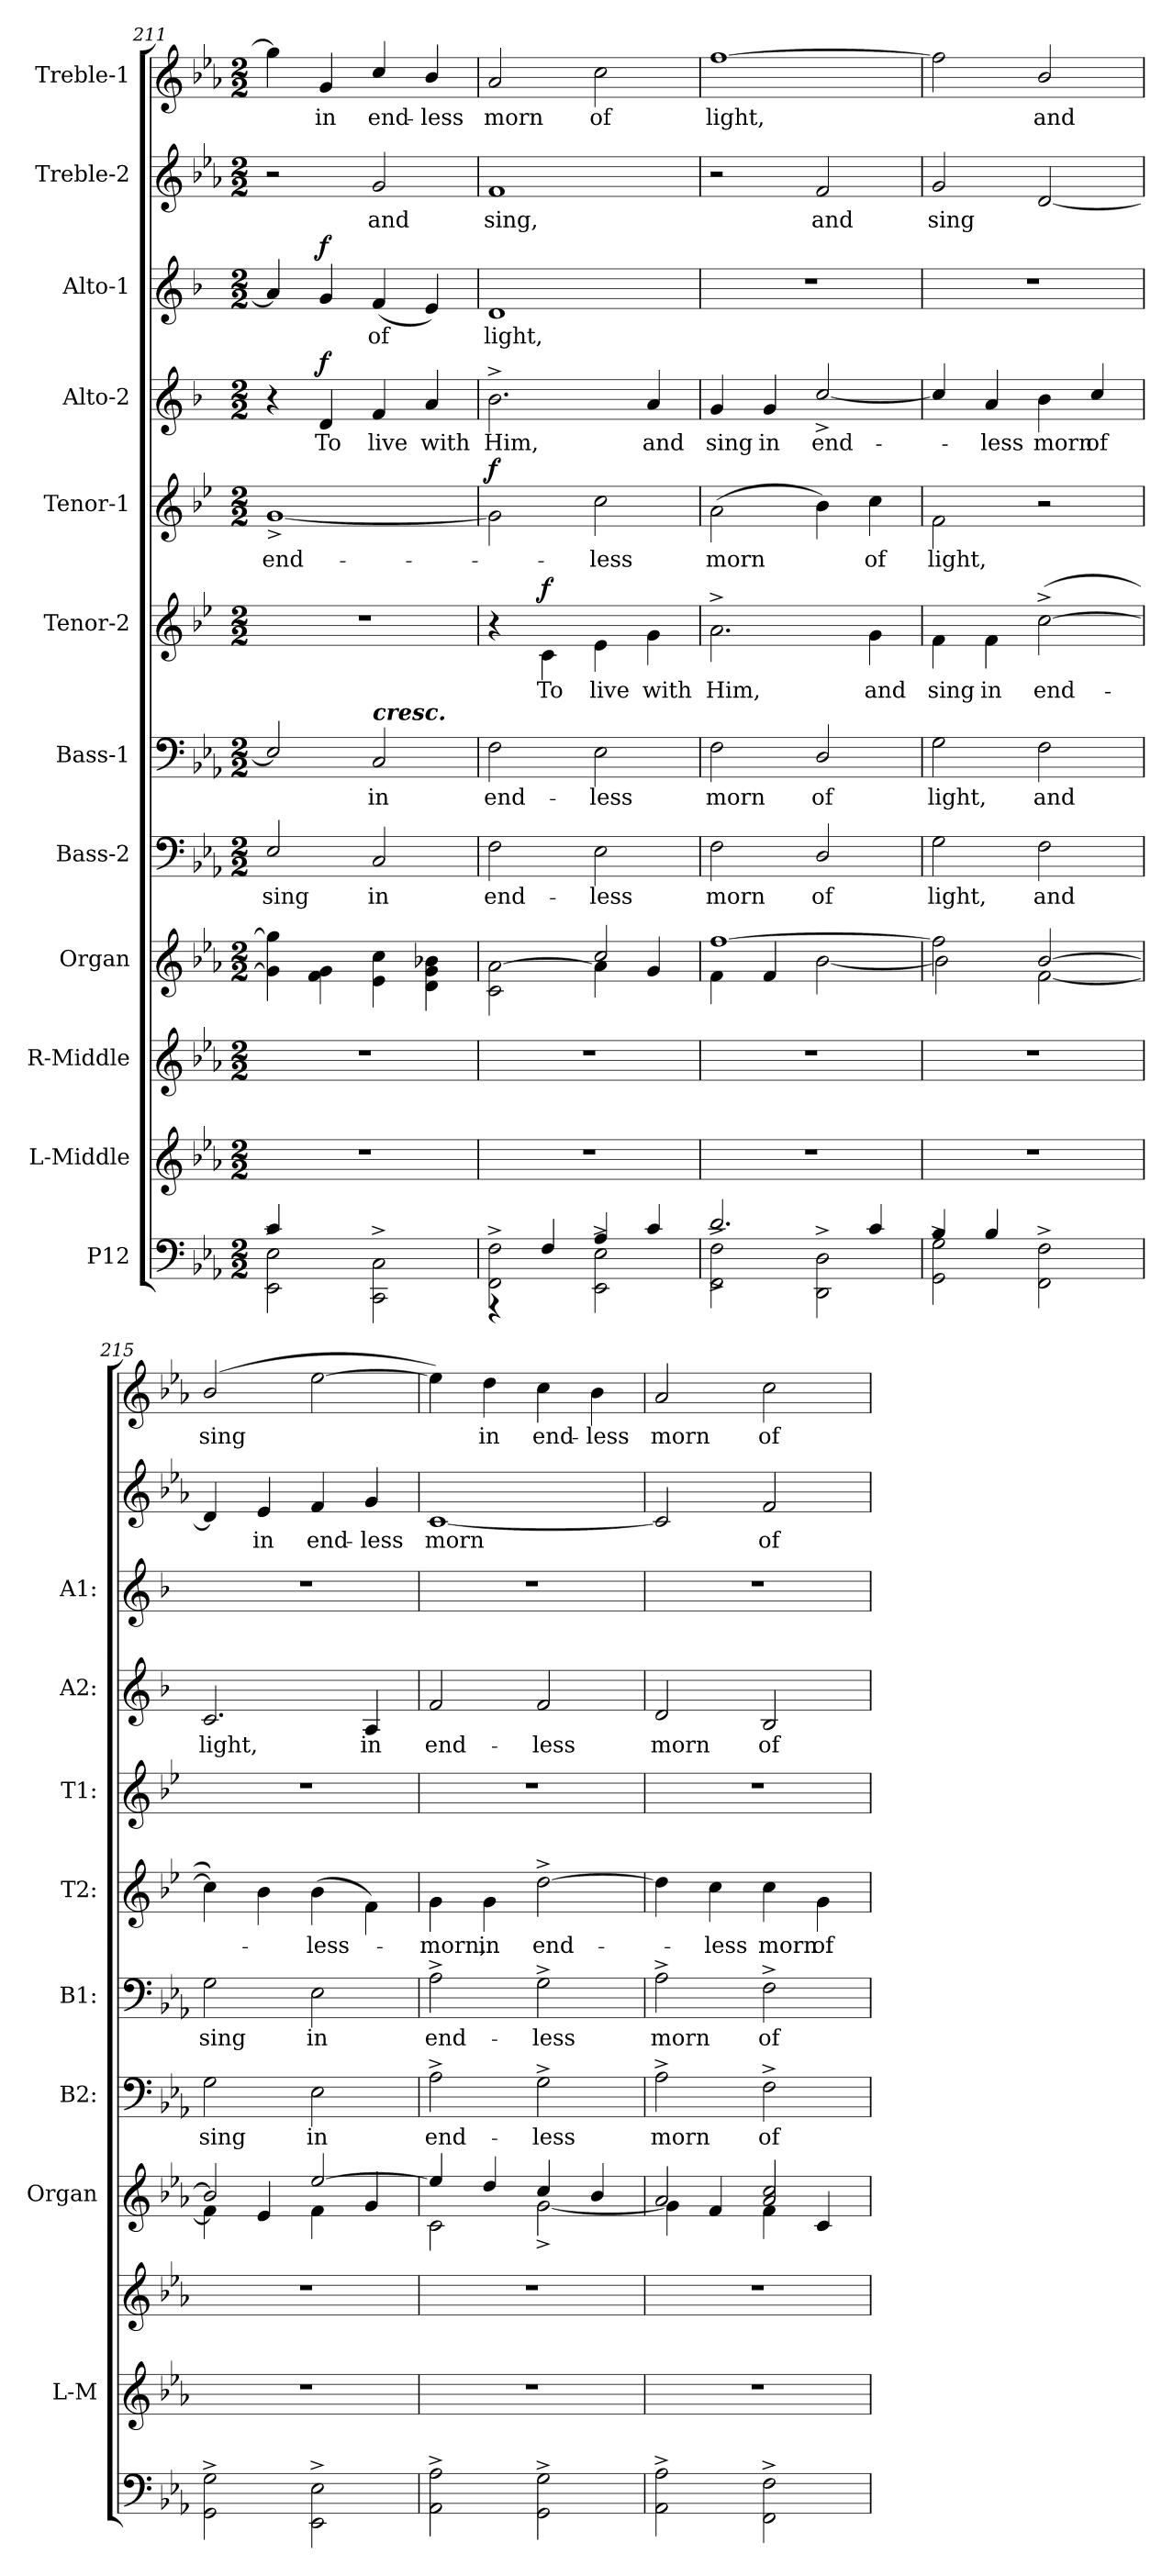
**kern	**kern	**kern	**kern	**kern	**text	**kern	**text	**kern	**text	**dynam	**kern	**text	**dynam	**kern	**text	**dynam	**kern	**text	**dynam	**kern	**text	**kern	**text
*part12	*part11	*part10	*part9	*part8	*part8	*part7	*part7	*part6	*part6	*part6	*part5	*part5	*part5	*part4	*part4	*part4	*part3	*part3	*part3	*part2	*part2	*part1	*part1
*staff12	*staff11	*staff10	*staff9	*staff8	*staff8	*staff7	*staff7	*staff6	*staff6	*staff6	*staff5	*staff5	*staff5	*staff4	*staff4	*staff4	*staff3	*staff3	*staff3	*staff2	*staff2	*staff1	*staff1
*I"P12	*I"L-Middle	*I"R-Middle	*I"Organ	*I"Bass-2	*	*I"Bass-1	*	*I"Tenor-2	*	*	*I"Tenor-1	*	*	*I"Alto-2	*	*	*I"Alto-1	*	*	*I"Treble-2	*	*I"Treble-1	*
*	*I'L-M	*	*I'Organ	*I'B2:	*	*I'B1:	*	*I'T2:	*	*	*I'T1:	*	*	*I'A2:	*	*	*I'A1:	*	*	*	*	*	*
*clefF4	*clefG2	*clefG2	*clefG2	*clefF4	*	*clefF4	*	*clefG2	*	*	*clefG2	*	*	*clefG2	*	*	*clefG2	*	*	*clefG2	*	*clefG2	*
*	*	*	*	*	*	*	*	*ITrd4c7	*	*	*ITrd4c7	*	*	*ITrd1c2	*	*	*ITrd1c2	*	*	*ITrd-7c-12	*	*ITrd-7c-12	*
*k[b-e-a-]	*k[b-e-a-]	*k[b-e-a-]	*k[b-e-a-]	*k[b-e-a-]	*	*k[b-e-a-]	*	*k[b-e-a-]	*	*	*k[b-e-a-]	*	*	*k[b-e-a-]	*	*	*k[b-e-a-]	*	*	*k[b-e-a-]	*	*k[b-e-a-]	*
*E-:	*E-:	*E-:	*E-:	*E-:	*	*E-:	*	*E-:	*	*	*E-:	*	*	*E-:	*	*	*E-:	*	*	*E-:	*	*E-:	*
*M2/2	*M2/2	*M2/2	*M2/2	*M2/2	*	*M2/2	*	*M2/2	*	*	*M2/2	*	*	*M2/2	*	*	*M2/2	*	*	*M2/2	*	*M2/2	*
=211	=211	=211	=211	=211	=211	=211	=211	=211	=211	=211	=211	=211	=211	=211	=211	=211	=211	=211	=211	=211	=211	=211	=211
*^	*	*	*^	*	*	*	*	*	*	*	*	*	*	*	*	*	*	*	*	*	*	*	*
!	!	!	!	!	!	!	!LO:LY:b	!	!	!	!	!	!	!LO:LY:b	!	!	!	!	!	!	!	!	!	!	!
2EE-\^ 2E-\^	4c/	1r	1r	1ryy	4g\] 4gg\]	2E-/	sing	2E-/]	.	1r	.	.	[1c^	end-	.	4r	.	.	4g/]	.	.	2r	.	4ggg\]	.
!	!	!	!	!	!	!	!	!	!	!	!	!	!	!	!	!	!LO:LY:b	!LO:DY:b	!	!	!LO:DY:b	!	!	!	!LO:LY:b
.	4ryy	.	.	.	4f\ 4g\	.	.	.	.	.	.	.	.	.	.	4c/	To	f	4f/	.	f	.	.	4gg/	in
!	!	!	!	!	!	!	!	!LO:TX:a:Bi:t=cresc.	!	!	!	!	!	!	!	!	!	!	!	!	!	!	!	!	!
!	!	!	!	!	!	!	!LO:LY:b	!	!LO:LY:b	!	!	!	!	!	!	!	!LO:LY:b	!	!	!LO:LY:b	!	!	!LO:LY:b	!	!LO:LY:b
2CC\^ 2C\^	2ryy	.	.	.	4e-\ 4cc\	2C/	in	2C/	in	.	.	.	.	.	.	4e-/	live	.	(<4e-/	of	.	2gg/	and	4ccc/	end-
!	!	!	!	!	!	!	!	!	!	!	!	!	!	!	!	!	!LO:LY:b	!	!	!	!	!	!	!	!LO:LY:b
.	.	.	.	.	4d\ 4g\ 4b-X\	.	.	.	.	.	.	.	.	.	.	4g/	with	.	4d/)	.	.	.	.	4bb-/	-less
=212	=212	=212	=212	=212	=212	=212	=212	=212	=212	=212	=212	=212	=212	=212	=212	=212	=212	=212	=212	=212	=212	=212	=212	=212	=212
!	!	!	!	!	!	!	!LO:LY:b	!	!LO:LY:b	!	!	!	!	!	!LO:DY:b	!	!LO:LY:b	!	!	!LO:LY:b	!	!	!LO:LY:b	!	!LO:LY:b
2FF\^ 2F\^	4r	1r	1r	2ryy	2c\ [2a-\	2F\	end-	2F\	end-	4r	.	.	2c\]	.	f	2.a-^\	Him,	.	1c	light,	.	1ff	sing,	2aa-/	morn
!	!	!	!	!	!	!	!	!	!	!	!LO:LY:b	!LO:DY:b	!	!	!	!	!	!	!	!	!	!	!	!	!
.	4F/	.	.	.	.	.	.	.	.	4F\	To	f	.	.	.	.	.	.	.	.	.	.	.	.	.
!	!	!	!	!	!	!	!LO:LY:b	!	!LO:LY:b	!	!LO:LY:b	!	!	!LO:LY:b	!	!	!	!	!	!	!	!	!	!	!LO:LY:b
2EE-\^ 2E-\^	4A-/	.	.	2cc/	4a-\]	2E-\	-less	2E-\	-less	4A-\	live	.	2f\	-less	.	.	.	.	.	.	.	.	.	2ccc\	of
!	!	!	!	!	!	!	!	!	!	!	!LO:LY:b	!	!	!	!	!	!LO:LY:b	!	!	!	!	!	!	!	!
.	4c/	.	.	.	4g/	.	.	.	.	4c\	with	.	.	.	.	4g/	and	.	.	.	.	.	.	.	.
=213	=213	=213	=213	=213	=213	=213	=213	=213	=213	=213	=213	=213	=213	=213	=213	=213	=213	=213	=213	=213	=213	=213	=213	=213	=213
!	!	!	!	!	!	!	!LO:LY:b	!	!LO:LY:b	!	!LO:LY:b	!	!	!LO:LY:b	!	!	!LO:LY:b	!	!	!	!	!	!	!	!LO:LY:b
2FF\^ 2F\^	2.d^/	1r	1r	[1ff	4f\	2F\	morn	2F\	morn	2.d^\	Him,	.	(>2d\	morn	.	4f/	sing	.	1r	.	.	2r	.	[1fff	light,
!	!	!	!	!	!	!	!	!	!	!	!	!	!	!	!	!	!LO:LY:b	!	!	!	!	!	!	!	!
.	.	.	.	.	4f/	.	.	.	.	.	.	.	.	.	.	4f/	in	.	.	.	.	.	.	.	.
!	!	!	!	!	!	!	!LO:LY:b	!	!LO:LY:b	!	!	!	!	!	!	!	!LO:LY:b	!	!	!	!	!	!LO:LY:b	!	!
2DD\^ 2D\^	.	.	.	.	[2b-\	2D/	of	2D/	of	.	.	.	4e-\)	.	.	[2b-^/	end-	.	.	.	.	2ff/	and	.	.
!	!	!	!	!	!	!	!	!	!	!	!LO:LY:b	!	!	!LO:LY:b	!	!	!	!	!	!	!	!	!	!	!
.	4c/	.	.	.	.	.	.	.	.	4c\	and	.	4f\	of	.	.	.	.	.	.	.	.	.	.	.
=214	=214	=214	=214	=214	=214	=214	=214	=214	=214	=214	=214	=214	=214	=214	=214	=214	=214	=214	=214	=214	=214	=214	=214	=214	=214
!	!	!	!	!	!	!	!LO:LY:b	!	!LO:LY:b	!	!LO:LY:b	!	!	!LO:LY:b	!	!	!	!	!	!	!	!	!LO:LY:b	!	!
2GG\^ 2G\^	4B-/	1r	1r	2ff\]	2b-\]	2G\	light,	2G\	light,	4B-\	sing	.	2B-\	light,	.	4b-/]	.	.	1r	.	.	2gg/	sing	2fff\]	.
!	!	!	!	!	!	!	!	!	!	!	!LO:LY:b	!	!	!	!	!	!LO:LY:b	!	!	!	!	!	!	!	!
.	4B-/	.	.	.	.	.	.	.	.	4B-\	in	.	.	.	.	4g/	-less	.	.	.	.	.	.	.	.
!	!	!	!	!	!	!	!LO:LY:b	!	!LO:LY:b	!	!LO:LY:b	!	!	!	!	!	!LO:LY:b	!	!	!	!	!	!	!	!LO:LY:b
2FF\^ 2F\^	2ryy	.	.	[2b-/	[2f\	2F\	and	2F\	and	(<[2f^\	end-	.	2r	.	.	4a-\	morn	.	.	.	.	[2dd/	.	2bb-/	and
!	!	!	!	!	!	!	!	!	!	!	!	!	!	!	!	!	!LO:LY:b	!	!	!	!	!	!	!	!
.	.	.	.	.	.	.	.	.	.	.	.	.	.	.	.	4b-/	of	.	.	.	.	.	.	.	.
*v	*v	*	*	*	*	*	*	*	*	*	*	*	*	*	*	*	*	*	*	*	*	*	*	*	*
!!LO:PB:g=z
=215	=215	=215	=215	=215	=215	=215	=215	=215	=215	=215	=215	=215	=215	=215	=215	=215	=215	=215	=215	=215	=215	=215	=215	=215
!	!	!	!	!	!	!LO:LY:b	!	!LO:LY:b	!	!	!	!	!	!	!	!LO:LY:b	!	!	!	!	!	!	!	!LO:LY:b
2GG\^ 2G\^	1r	1r	2b-/]	4f\]	2G\	sing	2G\	sing	4f\])	.	.	1r	.	.	2.B-/	light,	.	1r	.	.	4dd/]	.	(>2bb-/	sing
!	!	!	!	!	!	!	!	!	!	!	!	!	!	!	!	!	!	!	!	!	!	!LO:LY:b	!	!
.	.	.	.	4e-/	.	.	.	.	4e-\	.	.	.	.	.	.	.	.	.	.	.	4ee-/	in	.	.
!	!	!	!	!	!	!LO:LY:b	!	!LO:LY:b	!	!LO:LY:b	!	!	!	!	!	!	!	!	!	!	!	!LO:LY:b	!	!
2EE-\^ 2E-\^	.	.	[2ee-/	4f\	2E-\	in	2E-\	in	(>4e-\	-less-	.	.	.	.	.	.	.	.	.	.	4ff/	end-	[2eee-\	.
!	!	!	!	!	!	!	!	!	!	!	!	!	!	!	!	!LO:LY:b	!	!	!	!	!	!LO:LY:b	!	!
.	.	.	.	4g/	.	.	.	.	4B-\)	.	.	.	.	.	4G/	in	.	.	.	.	4gg/	-less	.	.
=216	=216	=216	=216	=216	=216	=216	=216	=216	=216	=216	=216	=216	=216	=216	=216	=216	=216	=216	=216	=216	=216	=216	=216	=216
!	!	!	!	!	!	!LO:LY:b	!	!LO:LY:b	!	!LO:LY:b	!	!	!	!	!	!LO:LY:b	!	!	!	!	!	!LO:LY:b	!	!
2AA-\^ 2A-\^	1r	1r	4ee-/]	2c\	2A-^\	end-	2A-^\	end-	4c\	-morn,	.	1r	.	.	2e-/	end-	.	1r	.	.	[1cc	morn	4eee-\])	.
!	!	!	!	!	!	!	!	!	!	!LO:LY:b	!	!	!	!	!	!	!	!	!	!	!	!	!	!LO:LY:b
.	.	.	4dd/	.	.	.	.	.	4c\	in	.	.	.	.	.	.	.	.	.	.	.	.	4ddd\	in
!	!	!	!	!	!	!LO:LY:b	!	!LO:LY:b	!	!LO:LY:b	!	!	!	!	!	!LO:LY:b	!	!	!	!	!	!	!	!LO:LY:b
2GG\^ 2G\^	.	.	4cc/	[2g^\	2G^\	-less	2G^\	-less	[2g^\	end-	.	.	.	.	2e-/	-less	.	.	.	.	.	.	4ccc\	end-
!	!	!	!	!	!	!	!	!	!	!	!	!	!	!	!	!	!	!	!	!	!	!	!	!LO:LY:b
.	.	.	4b-/	.	.	.	.	.	.	.	.	.	.	.	.	.	.	.	.	.	.	.	4bb-\	-less
=217	=217	=217	=217	=217	=217	=217	=217	=217	=217	=217	=217	=217	=217	=217	=217	=217	=217	=217	=217	=217	=217	=217	=217	=217
!	!	!	!	!	!	!LO:LY:b	!	!LO:LY:b	!	!	!	!	!	!	!	!LO:LY:b	!	!	!	!	!	!	!	!LO:LY:b
2AA-\^ 2A-\^	1r	1r	2a-/	4g\]	2A-^\	morn	2A-^\	morn	4g\]	.	.	1r	.	.	2c/	morn	.	1r	.	.	2cc/]	.	2aa-/	morn
!	!	!	!	!	!	!	!	!	!	!LO:LY:b	!	!	!	!	!	!	!	!	!	!	!	!	!	!
.	.	.	.	4f/	.	.	.	.	4f\	-less	.	.	.	.	.	.	.	.	.	.	.	.	.	.
!	!	!	!	!	!	!LO:LY:b	!	!LO:LY:b	!	!LO:LY:b	!	!	!	!	!	!LO:LY:b	!	!	!	!	!	!LO:LY:b	!	!LO:LY:b
2FF\^ 2F\^	.	.	2a-/ 2cc/	4f\	2F^\	of	2F^\	of	4f\	morn	.	.	.	.	2A-/	of	.	.	.	.	2ff/	of	2ccc\	of
!	!	!	!	!	!	!	!	!	!	!LO:LY:b	!	!	!	!	!	!	!	!	!	!	!	!	!	!
.	.	.	.	4c/	.	.	.	.	4c\	of	.	.	.	.	.	.	.	.	.	.	.	.	.	.
*	*	*	*v	*v	*	*	*	*	*	*	*	*	*	*	*	*	*	*	*	*	*	*	*	*
=	=	=	=	=	=	=	=	=	=	=	=	=	=	=	=	=	=	=	=	=	=	=	=
*-	*-	*-	*-	*-	*-	*-	*-	*-	*-	*-	*-	*-	*-	*-	*-	*-	*-	*-	*-	*-	*-	*-	*-
